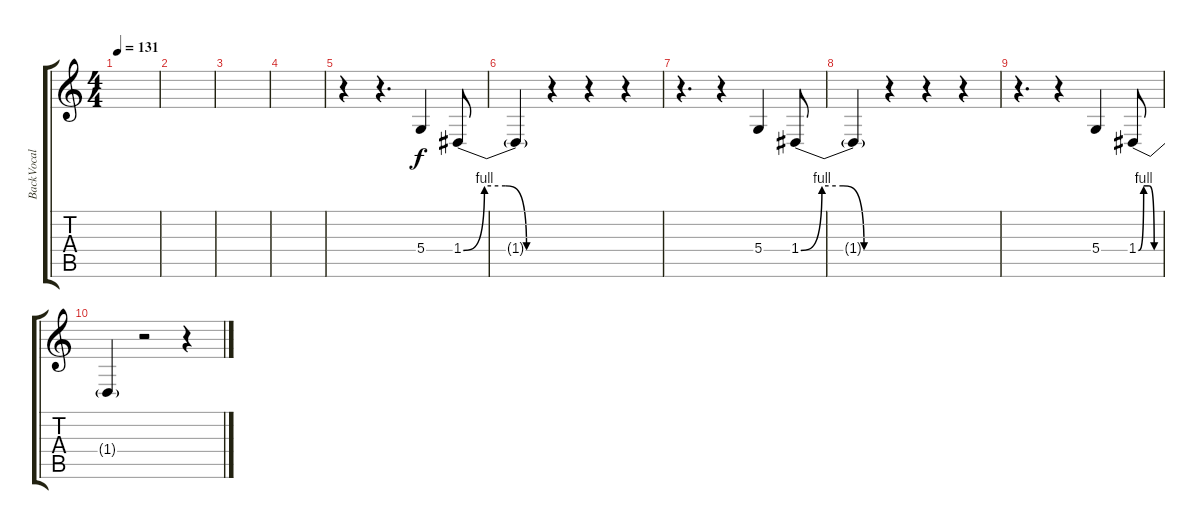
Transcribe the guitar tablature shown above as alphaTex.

\track ("BackVocal" "BackVocal") {instrument sopranosax}
\staff {score tabs}
\tuning (E4 B3 G3 D3 A2 E2) {hide}
\ts (4 4)
\tempo 131
\clef g2
\ks c
|
|
|
|
r.4 r.4{d} 5.4.4 1.4{be (custom 0 0 15 4 30 4 45 0 60 0)}.8 |
1.4{t}.4 r.4 r.4 r.4 |
r.4{d} r.4 5.4.4 1.4{be (custom 0 0 15 4 30 4 45 0 60 0)}.8 |
1.4{t}.4 r.4 r.4 r.4 |
r.4{d} r.4 5.4.4 1.4{be (custom 0 0 15 4 30 4 45 0 60 0)}.8 |
1.4{t}.4 r.2 r.4
